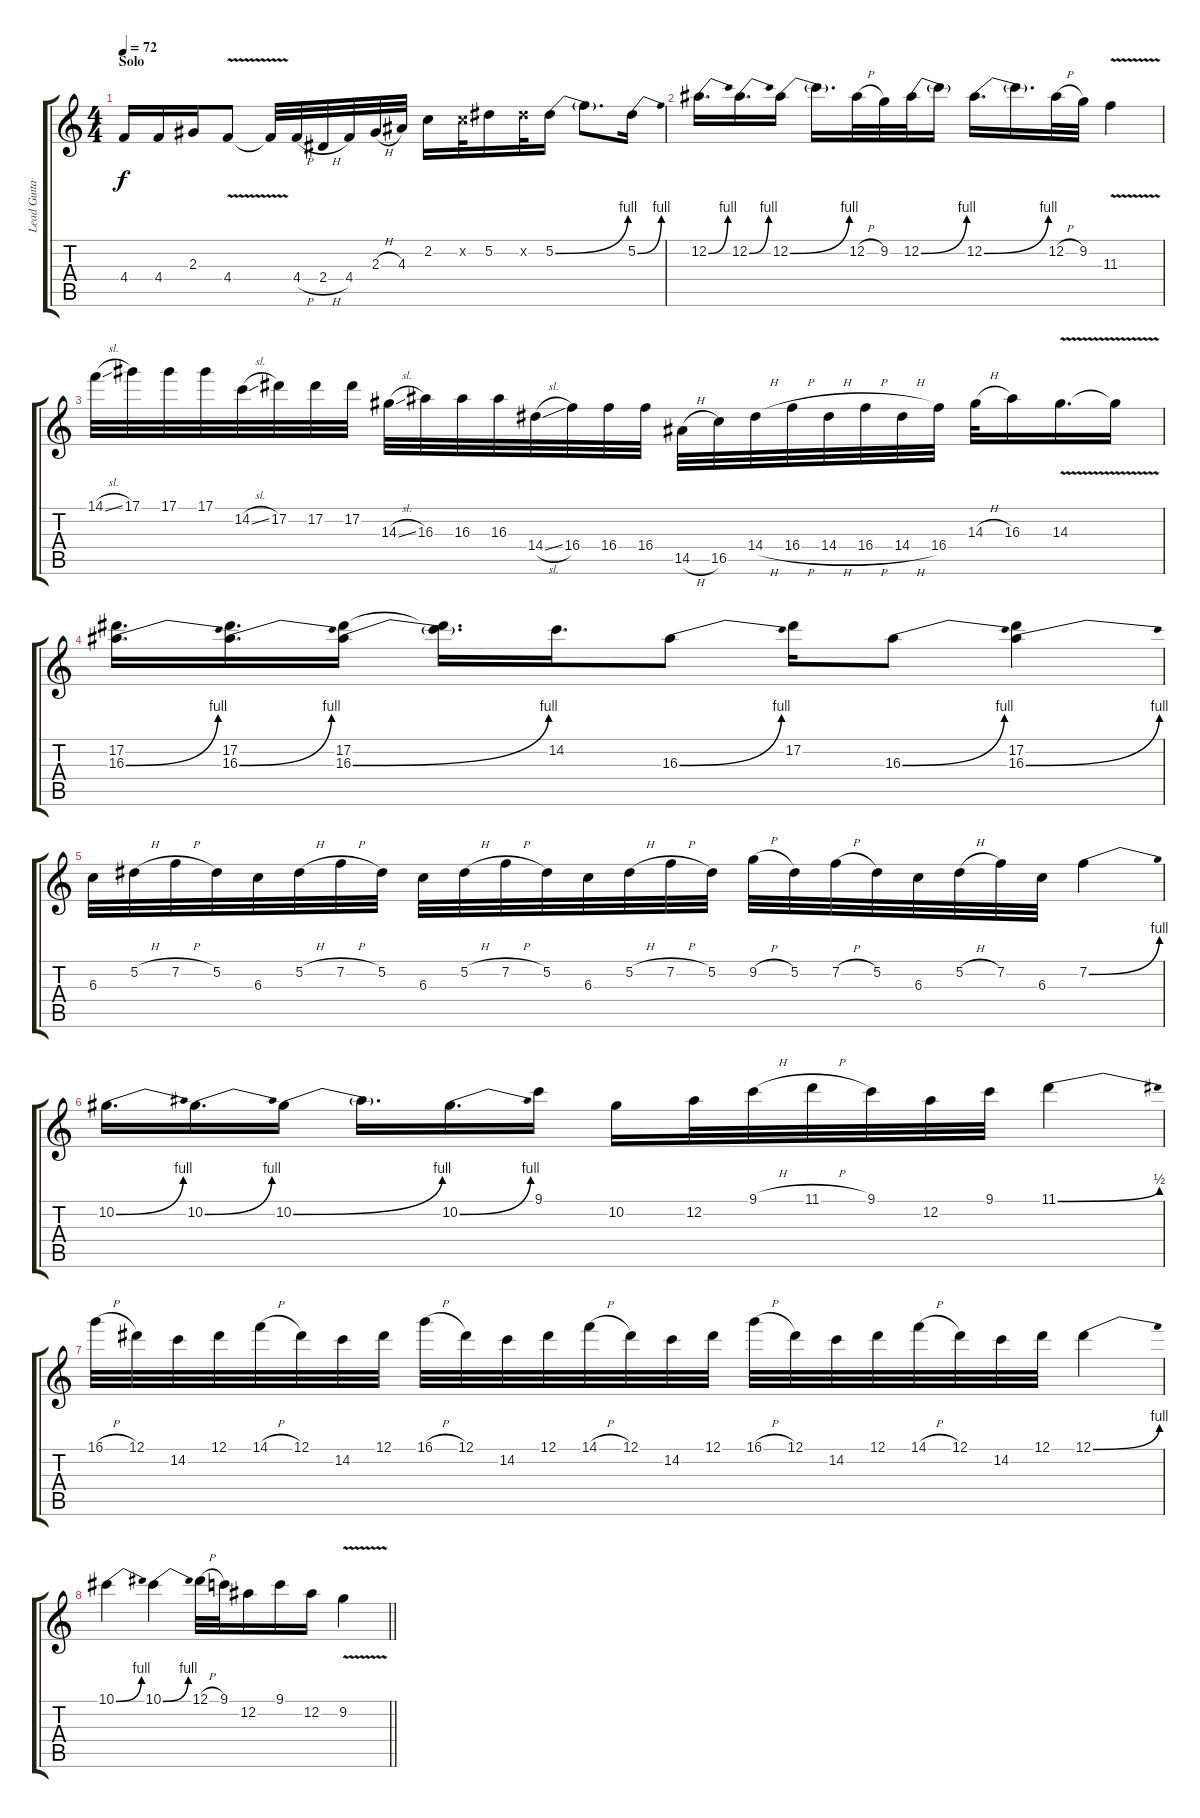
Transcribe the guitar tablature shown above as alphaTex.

\track ("Lead Guitar" "Lead Guita") {instrument distortionguitar}
\staff {score tabs}
\tuning (Eb4 Bb3 Gb3 Db3 Ab2 Eb2) {hide}
\ts (4 4)
\section ("" "Solo")
\tempo 72
\clef g2
\ks c
4.4.16{dy f} 4.4.16 2.3.16 4.4{v}.8 4.4{t}.32 4.4{h}.32 2.4{h}.32 4.4.32 2.3{h}.32 4.3.32 2.2.16 2.2{x}.32 5.2.16 5.2{x}.32 5.2{be (bend 0 0 60 4)}.16 5.2{t}.8{d} 5.2{be (bend 0 0 60 4)}.16 |
12.2{be (bend 0 0 60 4)}.16{d} 12.2{be (bend 0 0 60 4)}.16{d} 12.2{be (bend 0 0 60 4)}.16 12.2{t}.16{d} 12.2{h}.32 9.2.32 12.2{be (bend 0 0 60 4)}.32 12.2{t}.16 12.2{be (bend 0 0 60 4)}.16{d} 12.2{t}.16{d} 12.2{h}.32 9.2.32 11.3{v}.4 |
14.1{sl}.32 17.1.32 17.1.32 17.1.32 14.2{sl}.32 17.2.32 17.2.32 17.2.32 14.3{sl}.32 16.3.32 16.3.32 16.3.32 14.4{sl}.32 16.4.32 16.4.32 16.4.32 14.5{h}.32 16.5.32 14.4{h}.32 16.4{h}.32 14.4{h}.32 16.4{h}.32 14.4{h}.32 16.4.32 14.3{h}.32 16.3.16 14.3{v}.16{d} 14.3{t}.16 |
(17.2 16.3{be (bend 0 0 60 4)}).16{d} (17.2 16.3{be (bend 0 0 60 4)}).16{d} (17.2 16.3{be (bend 0 0 60 4)}).16 (17.2{t} 16.3{t}).16{d} 14.2.16{d} 16.3{be (bend 0 0 60 4)}.8 17.2.16 16.3{be (bend 0 0 60 4)}.8 (17.2 16.3{be (bend 0 0 60 4)}).4 |
6.3.32 5.2{h}.32 7.2{h}.32 5.2.32 6.3.32 5.2{h}.32 7.2{h}.32 5.2.32 6.3.32 5.2{h}.32 7.2{h}.32 5.2.32 6.3.32 5.2{h}.32 7.2{h}.32 5.2.32 9.2{h}.32 5.2.32 7.2{h}.32 5.2.32 6.3.32 5.2{h}.32 7.2.32 6.3.32 7.2{be (bend 0 0 60 4)}.4 |
10.2{be (bend 0 0 60 4)}.16{d} 10.2{be (bend 0 0 60 4)}.16{d} 10.2{be (bend 0 0 60 4)}.16 10.2{t}.16{d} 10.2{be (bend 0 0 60 4)}.16{d} 9.1.16 10.2.16 12.2.32 9.1{h}.32 11.1{h}.32 9.1.32 12.2.32 9.1.32 11.1{be (bend 0 0 60 2)}.4 |
16.1{h}.32 12.1.32 14.2.32 12.1.32 14.1{h}.32 12.1.32 14.2.32 12.1.32 16.1{h}.32 12.1.32 14.2.32 12.1.32 14.1{h}.32 12.1.32 14.2.32 12.1.32 16.1{h}.32 12.1.32 14.2.32 12.1.32 14.1{h}.32 12.1.32 14.2.32 12.1.32 12.1{be (bend 0 0 60 4)}.4 |
\barLineRight lightlight
10.1{be (bend 0 0 60 4)}.4 10.1{be (bend 0 0 60 4)}.4 12.1{h}.32 9.1.32 12.2.16 9.1.16 12.2.16 9.2{v}.4
